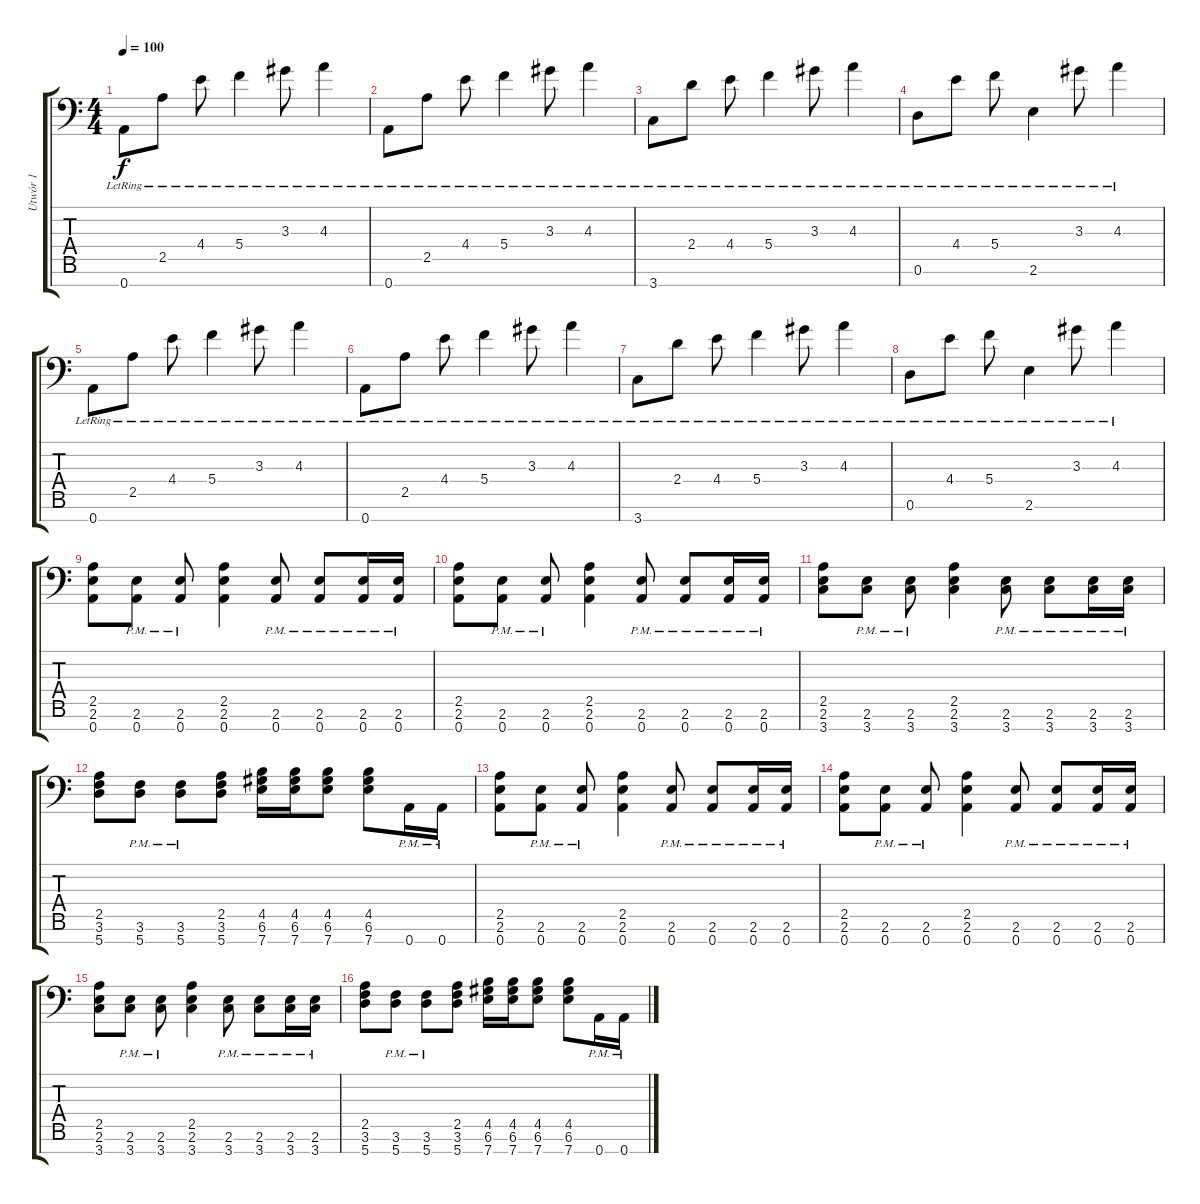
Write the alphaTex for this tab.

\track ("Utwór 1" "Utwór 1") {instrument electricguitarclean}
\staff {score tabs}
\tuning (D4 A3 F3 C3 G2 D2 A1) {hide}
\ts (4 4)
\tempo 100
\clef f4
\ks c
0.7{lr}.8{dy f instrument electricguitarclean} 2.5{lr}.8 4.4{lr}.8 5.4{lr}.4 3.3{lr}.8 4.3{lr}.4 |
0.7{lr}.8 2.5{lr}.8 4.4{lr}.8 5.4{lr}.4 3.3{lr}.8 4.3{lr}.4 |
3.7{lr}.8 2.4{lr}.8 4.4{lr}.8 5.4{lr}.4 3.3{lr}.8 4.3{lr}.4 |
0.6{lr}.8 4.4{lr}.8 5.4{lr}.8 2.6{lr}.4 3.3{lr}.8 4.3{lr}.4 |
0.7{lr}.8 2.5{lr}.8 4.4{lr}.8 5.4{lr}.4 3.3{lr}.8 4.3{lr}.4 |
0.7{lr}.8 2.5{lr}.8 4.4{lr}.8 5.4{lr}.4 3.3{lr}.8 4.3{lr}.4 |
3.7{lr}.8 2.4{lr}.8 4.4{lr}.8 5.4{lr}.4 3.3{lr}.8 4.3{lr}.4 |
0.6{lr}.8 4.4{lr}.8 5.4{lr}.8 2.6{lr}.4 3.3{lr}.8 4.3{lr}.4 |
(2.5 2.6 0.7).8{instrument overdrivenguitar} (2.6{pm} 0.7{pm}).8 (2.6{pm} 0.7{pm}).8 (2.5 2.6 0.7).4 (2.6{pm} 0.7{pm}).8 (2.6{pm} 0.7{pm}).8 (2.6{pm} 0.7{pm}).16 (2.6{pm} 0.7{pm}).16 |
(2.5 2.6 0.7).8 (2.6{pm} 0.7{pm}).8 (2.6{pm} 0.7{pm}).8 (2.5 2.6 0.7).4 (2.6{pm} 0.7{pm}).8 (2.6{pm} 0.7{pm}).8 (2.6{pm} 0.7{pm}).16 (2.6{pm} 0.7{pm}).16 |
(2.5 2.6 3.7).8 (2.6{pm} 3.7{pm}).8 (2.6{pm} 3.7{pm}).8 (2.5 2.6 3.7).4 (2.6{pm} 3.7{pm}).8 (2.6{pm} 3.7{pm}).8 (2.6{pm} 3.7{pm}).16 (2.6{pm} 3.7{pm}).16 |
(2.5 3.6 5.7).8 (3.6{pm} 5.7{pm}).8 (3.6{pm} 5.7{pm}).8 (2.5 3.6 5.7).8 (4.5 6.6 7.7).16 (4.5 6.6 7.7).16 (4.5 6.6 7.7).8 (4.5 6.6 7.7).8 0.7{pm}.16 0.7{pm}.16 |
(2.5 2.6 0.7).8 (2.6{pm} 0.7{pm}).8 (2.6{pm} 0.7{pm}).8 (2.5 2.6 0.7).4 (2.6{pm} 0.7{pm}).8 (2.6{pm} 0.7{pm}).8 (2.6{pm} 0.7{pm}).16 (2.6{pm} 0.7{pm}).16 |
(2.5 2.6 0.7).8 (2.6{pm} 0.7{pm}).8 (2.6{pm} 0.7{pm}).8 (2.5 2.6 0.7).4 (2.6{pm} 0.7{pm}).8 (2.6{pm} 0.7{pm}).8 (2.6{pm} 0.7{pm}).16 (2.6{pm} 0.7{pm}).16 |
(2.5 2.6 3.7).8 (2.6{pm} 3.7{pm}).8 (2.6{pm} 3.7{pm}).8 (2.5 2.6 3.7).4 (2.6{pm} 3.7{pm}).8 (2.6{pm} 3.7{pm}).8 (2.6{pm} 3.7{pm}).16 (2.6{pm} 3.7{pm}).16 |
(2.5 3.6 5.7).8 (3.6{pm} 5.7{pm}).8 (3.6{pm} 5.7{pm}).8 (2.5 3.6 5.7).8 (4.5 6.6 7.7).16 (4.5 6.6 7.7).16 (4.5 6.6 7.7).8 (4.5 6.6 7.7).8 0.7{pm}.16 0.7{pm}.16
